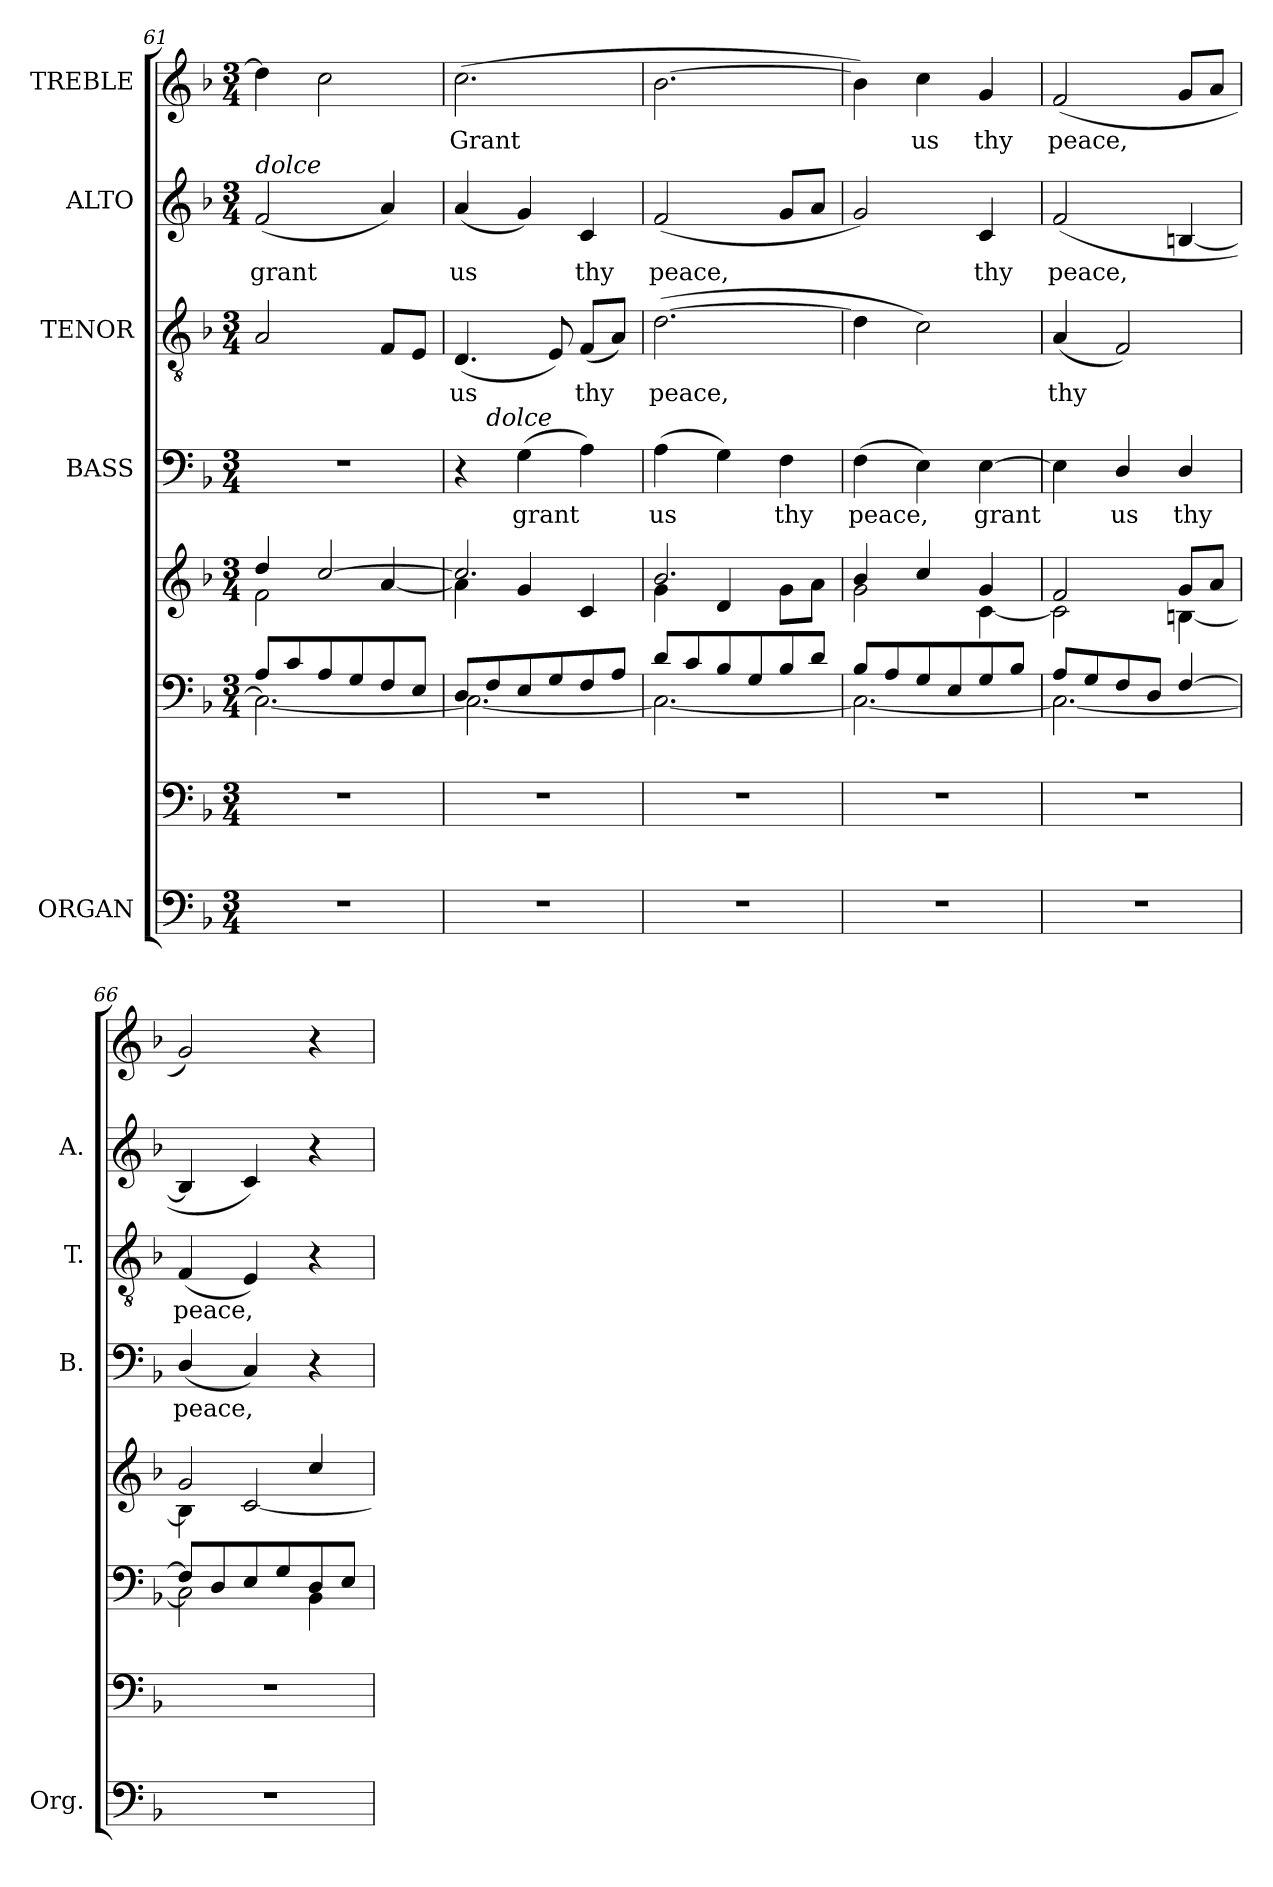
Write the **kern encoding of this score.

**kern	**kern	**kern	**kern	**kern	**text	**kern	**text	**kern	**text	**kern	**text
*part5	*part5	*part5	*part5	*part4	*part4	*part3	*part3	*part2	*part2	*part1	*part1
*staff8	*staff7	*staff6	*staff5	*staff4	*staff4	*staff3	*staff3	*staff2	*staff2	*staff1	*staff1
*I"ORGAN	*	*	*	*I"BASS	*	*I"TENOR	*	*I"ALTO	*	*I"TREBLE	*
*I'Org.	*	*	*	*I'B.	*	*I'T.	*	*I'A.	*	*	*
!!LO:LB:g=z
*clefF4	*clefF4	*clefF4	*clefG2	*clefF4	*	*clefGv2	*	*clefG2	*	*clefG2	*
*	*	*	*	*	*	*ITrd7c12	*	*	*	*	*
*k[b-]	*k[b-]	*k[b-]	*k[b-]	*k[b-]	*	*k[b-]	*	*k[b-]	*	*k[b-]	*
*F:	*F:	*F:	*F:	*F:	*	*F:	*	*F:	*	*F:	*
*M3/4	*M3/4	*M3/4	*M3/4	*M3/4	*	*M3/4	*	*M3/4	*	*M3/4	*
=61	=61	=61	=61	=61	=61	=61	=61	=61	=61	=61	=61
!LO:N:vis=1	!LO:N:vis=1	!	!	!LO:N:vis=1	!	!	!	!	!	!	!
*	*	*^	*^	*	*	*	*	*	*	*	*
!	!	!	!	!	!	!	!	!	!	!LO:TX:a:i:t=dolce	!	!	!
!	!	!	!	!	!	!	!	!	!	!	!LO:LY:b:color=#000000	!	!
2.r	2.r	8Ai/L	2.Ci\_	4ddi/	2fi\	2.r	.	2AAi/	.	(2fi/	grant	4ddi\]	.
.	.	8ci/	.	.	.	.	.	.	.	.	.	.	.
.	.	8Ai/	.	[2cci/	.	.	.	.	.	.	.	2cci\	.
.	.	8Gi/	.	.	.	.	.	.	.	.	.	.	.
.	.	8Fi/	.	.	[4ai/	.	.	8FFi/L	.	4ai/)	.	.	.
.	.	8Ei/J	.	.	.	.	.	8EEi/J	.	.	.	.	.
=62	=62	=62	=62	=62	=62	=62	=62	=62	=62	=62	=62	=62	=62
!LO:N:vis=1	!LO:N:vis=1	!	!	!	!	!	!	!	!	!	!	!	!
!	!	!	!	!	!	!	!	!	!LO:LY:b:color=#000000	!	!	!	!
!	!	!	!	!	!	!	!	!	!	!	!LO:LY:b:color=#000000	!	!
!	!	!	!	!	!	!	!	!	!	!	!	!	!LO:LY:b:color=#000000
*	*	*	*	*	*	*^	*	*	*	*	*	*	*
2.r	2.r	8Di/L	2.Ci\_	2.cci/]	4ai\]	4r	8ryy	.	(4.DDi/	us	(4ai/	us	(2.cci\	Grant
!	!	!	!	!	!	!	!LO:TX:a:i:t=dolce	!	!	!	!	!	!	!
.	.	8Fi/	.	.	.	.	2ryy	.	.	.	.	.	.	.
!	!	!	!	!	!	!	!	!LO:LY:b:color=#000000	!	!	!	!	!	!
.	.	8Ei/	.	.	4gi/	(4Gi\	.	grant	.	.	4gi/)	.	.	.
.	.	8Gi/	.	.	.	.	.	.	8EEi/)	.	.	.	.	.
!	!	!	!	!	!	!	!	!	!	!LO:LY:b:color=#000000	!	!	!	!
!	!	!	!	!	!	!	!	!	!	!	!	!LO:LY:b:color=#000000	!	!
.	.	8Fi/	.	.	4ci/	4Ai\)	.	.	(8FFi/L	thy	4ci/	thy	.	.
.	.	8Ai/J	.	.	.	.	8ryy	.	8AAi/J)	.	.	.	.	.
=63	=63	=63	=63	=63	=63	=63	=63	=63	=63	=63	=63	=63	=63	=63
!LO:N:vis=1	!LO:N:vis=1	!	!	!	!	!	!	!	!	!	!	!	!	!
*	*	*	*	*	*	*v	*v	*	*	*	*	*	*	*
*	*	*	*	*	*	*^	*	*	*	*	*	*	*
!	!	!	!	!	!	!	!	!LO:LY:b:color=#000000	!	!	!	!	!	!
*	*	*	*	*	*	*v	*v	*	*	*	*	*	*	*
*	*	*	*	*	*	*^	*	*	*	*	*	*	*
!	!	!	!	!	!	!	!	!	!	!LO:LY:b:color=#000000	!	!	!	!
*	*	*	*	*	*	*v	*v	*	*	*	*	*	*	*
*	*	*	*	*	*	*^	*	*	*	*	*	*	*
!	!	!	!	!	!	!	!	!	!	!	!	!LO:LY:b:color=#000000	!	!
*	*	*	*	*	*	*v	*v	*	*	*	*	*	*	*
2.r	2.r	8di/L	2.Ci\_	2.b-i/	4gi\	(4Ai\	us	([2.Di\	peace,	(2fi/	peace,	[2.b-i\	.
.	.	8ci/	.	.	.	.	.	.	.	.	.	.	.
.	.	8B-i/	.	.	4di/	4Gi\)	.	.	.	.	.	.	.
.	.	8Gi/	.	.	.	.	.	.	.	.	.	.	.
!	!	!	!	!	!	!	!LO:LY:b:color=#000000	!	!	!	!	!	!
.	.	8B-i/	.	.	8gi\L	4Fi\	thy	.	.	8gi/L	.	.	.
.	.	8di/J	.	.	8ai\J	.	.	.	.	8ai/J	.	.	.
=64	=64	=64	=64	=64	=64	=64	=64	=64	=64	=64	=64	=64	=64
!LO:N:vis=1	!LO:N:vis=1	!	!	!	!	!	!	!	!	!	!	!	!
!	!	!	!	!	!	!	!LO:LY:b:color=#000000	!	!	!	!	!	!
2.r	2.r	8B-i/L	2.Ci\_	4b-i/	2gi\	(4Fi\	peace,	4Di\]	.	2gi/)	.	4b-i\])	.
.	.	8Ai/	.	.	.	.	.	.	.	.	.	.	.
!	!	!	!	!	!	!	!	!	!	!	!	!	!LO:LY:b:color=#000000
.	.	8Gi/	.	4cci/	.	4Ei\)	.	2Ci\)	.	.	.	4cci\	us
.	.	8Ei/	.	.	.	.	.	.	.	.	.	.	.
!	!	!	!	!	!	!	!LO:LY:b:color=#000000	!	!	!	!	!	!
!	!	!	!	!	!	!	!	!	!	!	!LO:LY:b:color=#000000	!	!
!	!	!	!	!	!	!	!	!	!	!	!	!	!LO:LY:b:color=#000000
.	.	8Gi/	.	4gi/	[4ci\	[4Ei\	grant	.	.	4ci/	thy	4gi/	thy
.	.	8B-i/J	.	.	.	.	.	.	.	.	.	.	.
=65	=65	=65	=65	=65	=65	=65	=65	=65	=65	=65	=65	=65	=65
!LO:N:vis=1	!LO:N:vis=1	!	!	!	!	!	!	!	!	!	!	!	!
!	!	!	!	!	!	!	!	!	!LO:LY:b:color=#000000	!	!	!	!
!	!	!	!	!	!	!	!	!	!	!	!LO:LY:b:color=#000000	!	!
!	!	!	!	!	!	!	!	!	!	!	!	!	!LO:LY:b:color=#000000
2.r	2.r	8Ai/L	2.Ci\_	2fi/	2ci\]	4Ei\]	.	(4AAi/	thy	(2fi/	peace,	(2fi/	peace,
.	.	8Gi/	.	.	.	.	.	.	.	.	.	.	.
!	!	!	!	!	!	!	!LO:LY:b:color=#000000	!	!	!	!	!	!
.	.	8Fi/	.	.	.	4Di/	us	2FFi/)	.	.	.	.	.
.	.	8Di/J	.	.	.	.	.	.	.	.	.	.	.
!	!	!	!	!	!	!	!LO:LY:b:color=#000000	!	!	!	!	!	!
.	.	[4Fi/	.	8gi/L	[4Bni\	4Di/	thy	.	.	[4Bni/	.	8gi/L	.
.	.	.	.	8ai/J	.	.	.	.	.	.	.	8ai/J	.
=66	=66	=66	=66	=66	=66	=66	=66	=66	=66	=66	=66	=66	=66
!LO:N:vis=1	!LO:N:vis=1	!	!	!	!	!	!	!	!	!	!	!	!
!	!	!	!	!	!	!	!LO:LY:b:color=#000000	!	!	!	!	!	!
!	!	!	!	!	!	!	!	!	!LO:LY:b:color=#000000	!	!	!	!
2.r	2.r	8Fi/L]	2Ci\]	2gi/	4Bi\]	(4Di/	peace,	(4FFi/	peace,	4Bi/]	.	2gi/)	.
.	.	8Di/	.	.	.	.	.	.	.	.	.	.	.
.	.	8Ei/	.	.	[2ci/	4Ci/)	.	4EEi/)	.	4ci/)	.	.	.
.	.	8Gi/	.	.	.	.	.	.	.	.	.	.	.
.	.	8Di/	4BB-i\	4cci/	.	4r	.	4r	.	4r	.	4r	.
.	.	8Ei/J	.	.	.	.	.	.	.	.	.	.	.
*	*	*v	*v	*	*	*	*	*	*	*	*	*	*
*	*	*	*v	*v	*	*	*	*	*	*	*	*
=	=	=	=	=	=	=	=	=	=	=	=
*-	*-	*-	*-	*-	*-	*-	*-	*-	*-	*-	*-
